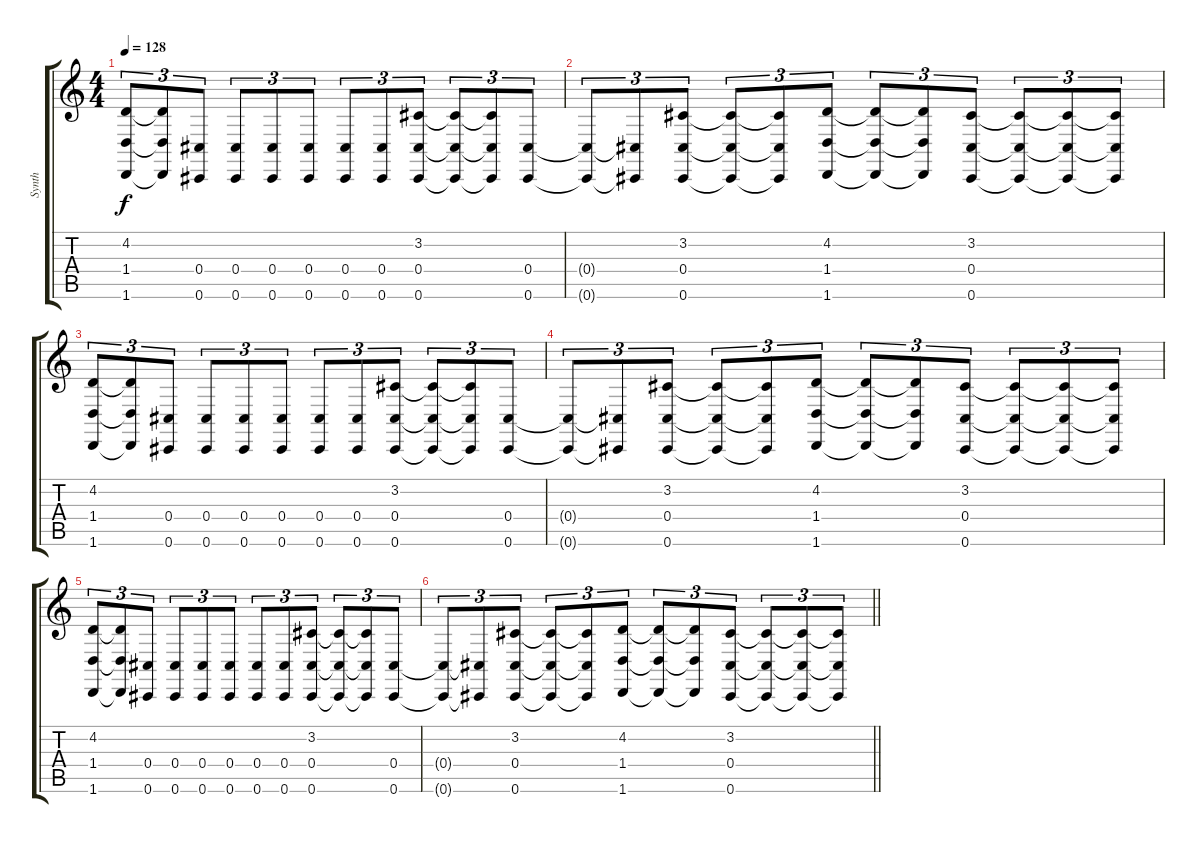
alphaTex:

\track ("Synth" "Synth") {instrument lead2sawtooth}
\staff {score tabs}
\tuning (Eb4 Bb3 Gb3 Db3 Ab2 Db2) {hide}
\ts (4 4)
\tempo 128
\clef g2
\ks c
(4.2 1.4 1.6).8{tu (3 2) dy f} (4.2{t} 1.4{t} 1.6{t}).8{tu (3 2)} (0.4 0.6).8{tu (3 2)} (0.4 0.6).8{tu (3 2)} (0.4 0.6).8{tu (3 2)} (0.4 0.6).8{tu (3 2)} (0.4 0.6).8{tu (3 2)} (0.4 0.6).8{tu (3 2)} (3.2 0.4 0.6).8{tu (3 2)} (3.2{t} 0.4{t} 0.6{t}).8{tu (3 2)} (3.2{t} 0.4{t} 0.6{t}).8{tu (3 2)} (0.4 0.6).8{tu (3 2)} |
(0.4{t} 0.6{t}).8{tu (3 2)} (0.4{t} 0.6{t}).8{tu (3 2)} (3.2 0.4 0.6).8{tu (3 2)} (3.2{t} 0.4{t} 0.6{t}).8{tu (3 2)} (3.2{t} 0.4{t} 0.6{t}).8{tu (3 2)} (4.2 1.4 1.6).8{tu (3 2)} (4.2{t} 1.4{t} 1.6{t}).8{tu (3 2)} (4.2{t} 1.4{t} 1.6{t}).8{tu (3 2)} (3.2 0.4 0.6).8{tu (3 2)} (3.2{t} 0.4{t} 0.6{t}).8{tu (3 2)} (3.2{t} 0.4{t} 0.6{t}).8{tu (3 2)} (3.2{t} 0.4{t} 0.6{t}).8{tu (3 2)} |
(4.2 1.4 1.6).8{tu (3 2)} (4.2{t} 1.4{t} 1.6{t}).8{tu (3 2)} (0.4 0.6).8{tu (3 2)} (0.4 0.6).8{tu (3 2)} (0.4 0.6).8{tu (3 2)} (0.4 0.6).8{tu (3 2)} (0.4 0.6).8{tu (3 2)} (0.4 0.6).8{tu (3 2)} (3.2 0.4 0.6).8{tu (3 2)} (3.2{t} 0.4{t} 0.6{t}).8{tu (3 2)} (3.2{t} 0.4{t} 0.6{t}).8{tu (3 2)} (0.4 0.6).8{tu (3 2)} |
(0.4{t} 0.6{t}).8{tu (3 2)} (0.4{t} 0.6{t}).8{tu (3 2)} (3.2 0.4 0.6).8{tu (3 2)} (3.2{t} 0.4{t} 0.6{t}).8{tu (3 2)} (3.2{t} 0.4{t} 0.6{t}).8{tu (3 2)} (4.2 1.4 1.6).8{tu (3 2)} (4.2{t} 1.4{t} 1.6{t}).8{tu (3 2)} (4.2{t} 1.4{t} 1.6{t}).8{tu (3 2)} (3.2 0.4 0.6).8{tu (3 2)} (3.2{t} 0.4{t} 0.6{t}).8{tu (3 2)} (3.2{t} 0.4{t} 0.6{t}).8{tu (3 2)} (3.2{t} 0.4{t} 0.6{t}).8{tu (3 2)} |
(4.2 1.4 1.6).8{tu (3 2)} (4.2{t} 1.4{t} 1.6{t}).8{tu (3 2)} (0.4 0.6).8{tu (3 2)} (0.4 0.6).8{tu (3 2)} (0.4 0.6).8{tu (3 2)} (0.4 0.6).8{tu (3 2)} (0.4 0.6).8{tu (3 2)} (0.4 0.6).8{tu (3 2)} (3.2 0.4 0.6).8{tu (3 2)} (3.2{t} 0.4{t} 0.6{t}).8{tu (3 2)} (3.2{t} 0.4{t} 0.6{t}).8{tu (3 2)} (0.4 0.6).8{tu (3 2)} |
\barLineRight lightlight
(0.4{t} 0.6{t}).8{tu (3 2)} (0.4{t} 0.6{t}).8{tu (3 2)} (3.2 0.4 0.6).8{tu (3 2)} (3.2{t} 0.4{t} 0.6{t}).8{tu (3 2)} (3.2{t} 0.4{t} 0.6{t}).8{tu (3 2)} (4.2 1.4 1.6).8{tu (3 2)} (4.2{t} 1.4{t} 1.6{t}).8{tu (3 2)} (4.2{t} 1.4{t} 1.6{t}).8{tu (3 2)} (3.2 0.4 0.6).8{tu (3 2)} (3.2{t} 0.4{t} 0.6{t}).8{tu (3 2)} (3.2{t} 0.4{t} 0.6{t}).8{tu (3 2)} (3.2{t} 0.4{t} 0.6{t}).8{tu (3 2)}
